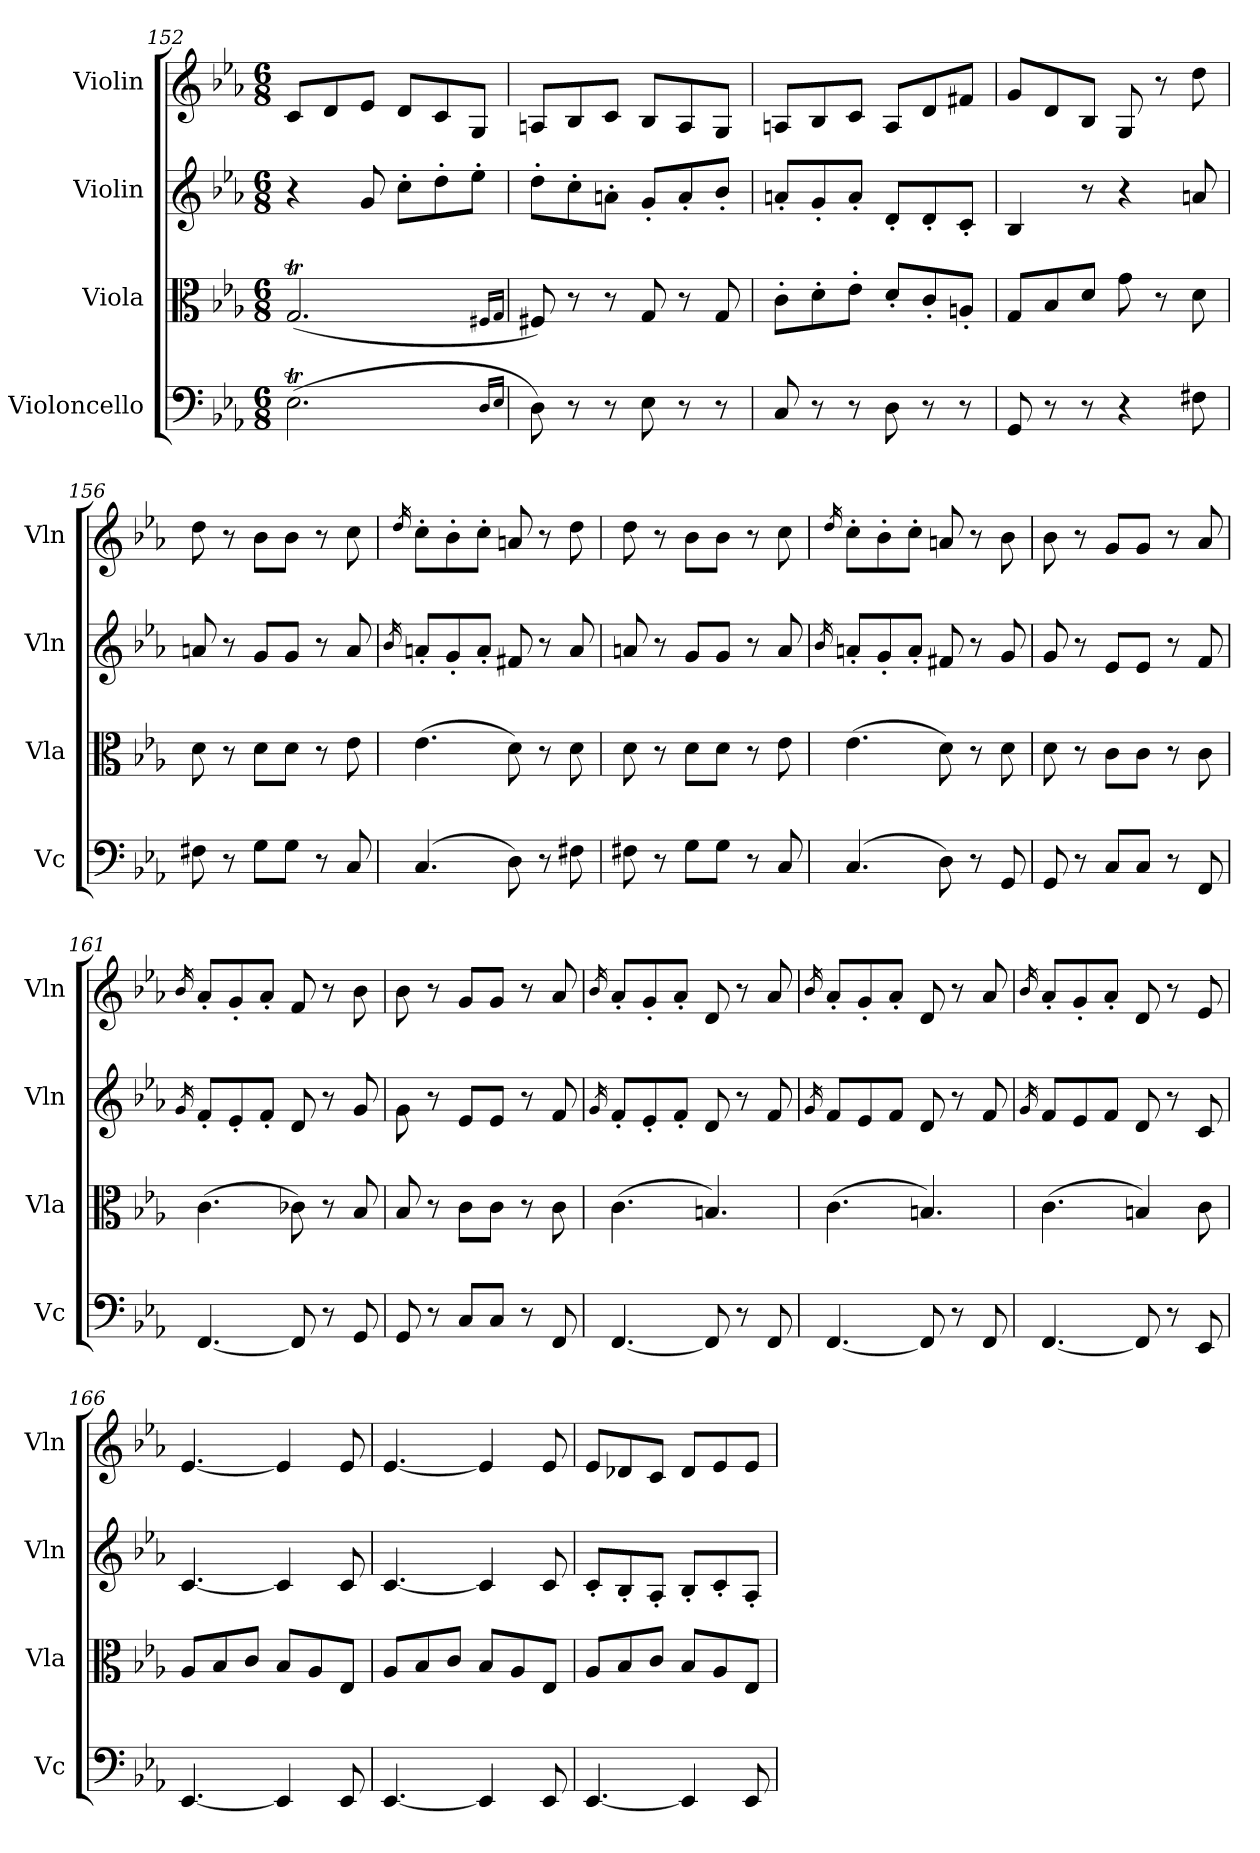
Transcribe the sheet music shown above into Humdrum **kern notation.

**kern	**kern	**kern	**kern
*part4	*part3	*part2	*part1
*staff4	*staff3	*staff2	*staff1
*I"Violoncello	*I"Viola	*I"Violin	*I"Violin
*I'Vc	*I'Vla	*I'Vln	*I'Vln
*clefF4	*clefC3	*clefG2	*clefG2
*k[b-e-a-]	*k[b-e-a-]	*k[b-e-a-]	*k[b-e-a-]
*M6/8	*M6/8	*M6/8	*M6/8
=152	=152	=152	=152
(2.E-T\	(2.Gt/	4r	8c/L
.	.	.	8d/
.	.	8g/	8e-/J
.	.	8cc'\L	8d/L
.	.	8dd'\	8c/
.	.	8ee-'\J	8G/J
16qD/LL	16qF#X/LL	.	.
16qE-/JJ	16qG/JJ	.	.
=153	=153	=153	=153
8D\)	8F#X/)	8dd'\L	8An/L
8r	8r	8cc'\	8B-/
8r	8r	8an'\J	8c/J
8E-\	8G/	8g'/L	8B-/L
8r	8r	8a'/	8A/
8r	8G/	8b-'/J	8G/J
=154	=154	=154	=154
8C/	8c'\L	8an'/L	8An/L
8r	8d'\	8g'/	8B-/
8r	8e-'\J	8a'/J	8c/J
8D\	8d'/L	8d'/L	8A/L
8r	8c'/	8d'/	8d/
8r	8An'/J	8c'/J	8f#X/J
=155	=155	=155	=155
8GG/	8G/L	4B-/	8g/L
8r	8B-/	.	8d/
8r	8d/J	8r	8B-/J
4r	8g\	4r	8G/
.	8r	.	8r
8F#X\	8d\	8an/	8dd\
=156	=156	=156	=156
8F#X\	8d\	8an/	8dd\
8r	8r	8r	8r
8G\L	8d\L	8g/L	8b-\L
8G\J	8d\J	8g/J	8b-\J
8r	8r	8r	8r
8C/	8e-\	8a/	8cc\
=157	=157	=157	=157
.	.	16qb-/	16qdd/
(4.C/	(4.e-\	8an'/L	8cc'\L
.	.	8g'/	8b-'\
.	.	8a'/J	8cc'\J
8D\)	8d\)	8f#X/	8an/
8r	8r	8r	8r
8F#X\	8d\	8a/	8dd\
=158	=158	=158	=158
8F#X\	8d\	8an/	8dd\
8r	8r	8r	8r
8G\L	8d\L	8g/L	8b-\L
8G\J	8d\J	8g/J	8b-\J
8r	8r	8r	8r
8C/	8e-\	8a/	8cc\
=159	=159	=159	=159
.	.	16qb-/	16qdd/
(4.C/	(4.e-\	8an'/L	8cc'\L
.	.	8g'/	8b-'\
.	.	8a'/J	8cc'\J
8D\)	8d\)	8f#X/	8an/
8r	8r	8r	8r
8GG/	8d\	8g/	8b-\
=160	=160	=160	=160
8GG/	8d\	8g/	8b-\
8r	8r	8r	8r
8C/L	8c\L	8e-/L	8g/L
8C/J	8c\J	8e-/J	8g/J
8r	8r	8r	8r
8FF/	8c\	8f/	8a-/
!!LO:LB:g=z
=161	=161	=161	=161
.	.	16qg/	16qb-/
[4.FF/	(4.c\	8f'/L	8a-'/L
.	.	8e-'/	8g'/
.	.	8f'/J	8a-'/J
8FF/]	8c-X\)	8d/	8f/
8r	8r	8r	8r
8GG/	8B-/	8g/	8b-\
=162	=162	=162	=162
8GG/	8B-/	8g\	8b-\
8r	8r	8r	8r
8C/L	8c\L	8e-/L	8g/L
8C/J	8c\J	8e-/J	8g/J
8r	8r	8r	8r
8FF/	8c\	8f/	8a-/
=163	=163	=163	=163
.	.	16qg/	16qb-/
[4.FF/	(4.c\	8f'/L	8a-'/L
.	.	8e-'/	8g'/
.	.	8f'/J	8a-'/J
8FF/]	4.Bn/)	8d/	8d/
8r	.	8r	8r
8FF/	.	8f/	8a-/
=164	=164	=164	=164
.	.	16qg/	16qb-/
[4.FF/	(4.c\	8f/L	8a-'/L
.	.	8e-/	8g'/
.	.	8f/J	8a-'/J
8FF/]	4.Bn/)	8d/	8d/
8r	.	8r	8r
8FF/	.	8f/	8a-/
=165	=165	=165	=165
.	.	16qg/	16qb-/
[4.FF/	(4.c\	8f/L	8a-'/L
.	.	8e-/	8g'/
.	.	8f/J	8a-'/J
8FF/]	4Bn/)	8d/	8d/
8r	.	8r	8r
8EE-/	8c\	8c/	8e-/
=166	=166	=166	=166
[4.EE-/	8A-/L	[4.c/	[4.e-/
.	8B-/	.	.
.	8c/J	.	.
4EE-/]	8B-/L	4c/]	4e-/]
.	8A-/	.	.
8EE-/	8E-/J	8c/	8e-/
=167	=167	=167	=167
[4.EE-/	8A-/L	[4.c/	[4.e-/
.	8B-/	.	.
.	8c/J	.	.
4EE-/]	8B-/L	4c/]	4e-/]
.	8A-/	.	.
8EE-/	8E-/J	8c/	8e-/
=168	=168	=168	=168
[4.EE-/	8A-/L	8c'/L	8e-/L
.	8B-/	8B-'/	8d-X/
.	8c/J	8A-'/J	8c/J
4EE-/]	8B-/L	8B-'/L	8d-/L
.	8A-/	8c'/	8e-/
8EE-/	8E-/J	8A-'/J	8e-/J
=	=	=	=
*-	*-	*-	*-
